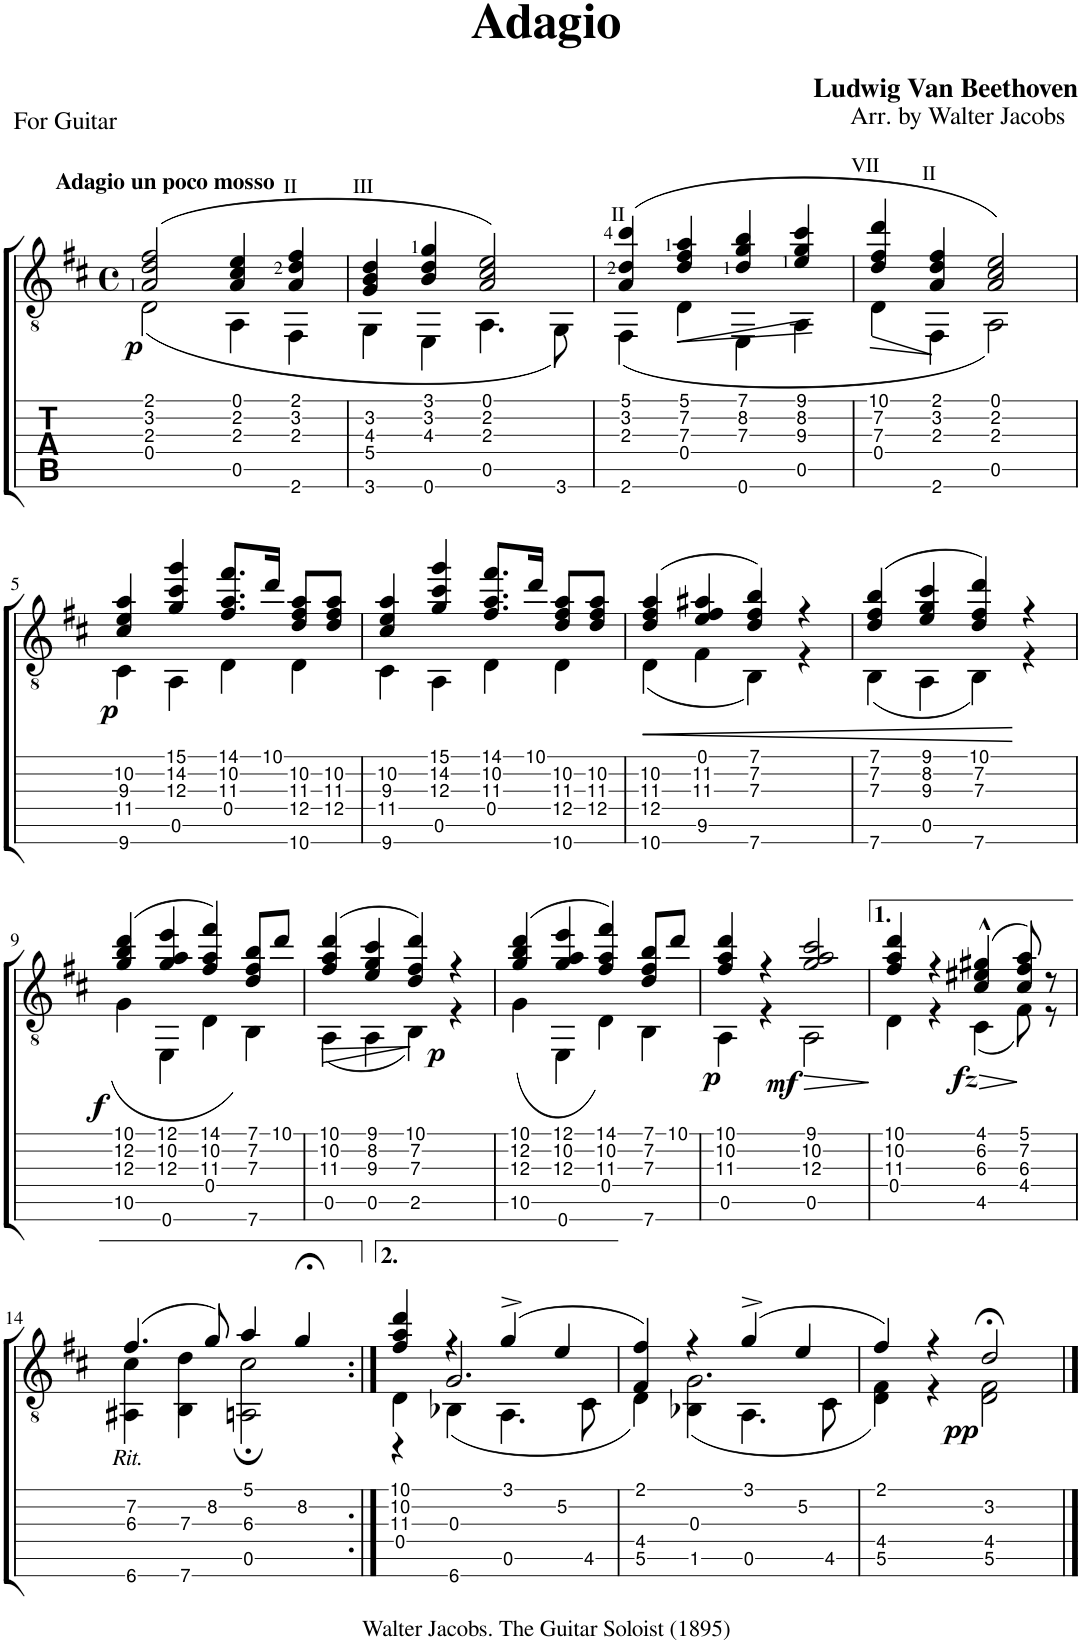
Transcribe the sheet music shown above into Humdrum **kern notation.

**kern	**kern	**dynam
*part1	*part1	*part1
*staff2	*staff1	*staff1/2
*I"Gtr	*	*
*stria6	*	*
*	*clefGv2	*
*k[f#c#]	*k[f#c#]	*
*M4/4	*M4/4	*
*met(c)	*met(c)	*
=1	=1	=1
*^	*^	*
!	!	!LO:TX:a:B:t=Adagio un poco mosso	!	!
!	!	!	!	!LO:DY:b
2A 2d 2f#	2D	(2A/ 2d/ 2f#/	(2D\	p
4A 4c# 4e	4AA	4A/ 4c#/ 4e/	4AA\	.
!	!	!LO:TX:a:t=II	!	!
4A 4d 4f#	4FF#	4A/ 4d/ 4f#/	4FF#\	.
=2	=2	=2	=2	=2
!	!	!LO:TX:a:t=III	!	!
4G 4B 4d	4GG	4G/ 4B/ 4d/	4GG\	.
4B 4d 4g	4EE	4B/ 4d/ 4g/	4EE\	.
2A 2c# 2e	4.AA	2A/ 2c#/ 2e/)	4.AA\	.
.	8GG	.	8GG\)	.
=3	=3	=3	=3	=3
!	!	!LO:TX:a:t=II	!	!
4A 4d 4a	4FF#	(4A/ 4d/ 4a/	(4FF#\	.
!	!	!	!	!LO:HP:b
4d 4f# 4a	4D	4d/ 4f#/ 4a/	4D\	<
4d 4g 4b	4EE	4d/ 4g/ 4b/	4EE\	.
4e 4g 4cc#	4AA	4e/ 4g/ 4cc#/	4AA\	.
*v	*v	*	*	*
*	*v	*v	*
.	.	[
=4	=4	=4
*^	*	*
!	!	!LO:TX:a:t=VII	!
!	!	!	!LO:HP:b
*	*	*^	*
4d 4f# 4dd	4D	4d/ 4f#/ 4dd/	4D\	>
!	!	!LO:TX:a:t=II	!	!
4A 4d 4f#	4FF#	4A/ 4d/ 4f#/	4FF#\	]
2A 2c# 2e	2AA	2A/ 2c#/ 2e/)	2AA\)	.
!!LO:LB:g=z	!!
=5	=5	=5	=5	=5
!	!	!	!	!LO:DY:b
4c# 4e 4a	4C#	4c#/ 4e/ 4a/	4C#\	p
4g 4cc# 4gg	4AA	4g/ 4cc#/ 4gg/	4AA\	.
8.f#\ 8.a\ 8.ff#\L	4D	8.f#/ 8.a/ 8.ff#/L	4D\	.
16ddJk	.	16dd/Jk	.	.
8d\ 8f#\ 8a\L	4D	8d/ 8f#/ 8a/L	4D\	.
8d\ 8f#\ 8a\J	.	8d/ 8f#/ 8a/J	.	.
=6	=6	=6	=6	=6
4c# 4e 4a	4C#	4c#/ 4e/ 4a/	4C#\	.
4g 4cc# 4gg	4AA	4g/ 4cc#/ 4gg/	4AA\	.
8.f#\ 8.a\ 8.ff#\L	4D	8.f#/ 8.a/ 8.ff#/L	4D\	.
16ddJk	.	16dd/Jk	.	.
8d\ 8f#\ 8a\L	4D	8d/ 8f#/ 8a/L	4D\	.
8d\ 8f#\ 8a\J	.	8d/ 8f#/ 8a/J	.	.
=7	=7	=7	=7	=7
!	!	!	!	!LO:HP:b
4d 4f# 4a	4D	(4d/ 4f#/ 4a/	(4D\	<
4f# 4a#X 4e	4F#	4e/ 4f#/ 4a#X/	4F#\	.
4d 4f# 4b	4BB	4d/ 4f#/ 4b/)	4BB\)	.
4r	4r	4r	4r	.
=8	=8	=8	=8	=8
4d 4f# 4b	4BB	(4d/ 4f#/ 4b/	(4BB\	.
4e 4g 4cc#	4AA	4e/ 4g/ 4cc#/	4AA\	.
4d 4f# 4dd	4BB	4d/ 4f#/ 4dd/)	4BB\)	.
4r	4r	4r	4r	[
!!LO:LB:g=z	!!
=9	=9	=9	=9	=9
!	!	!	!	!LO:DY:b
4g 4b 4dd	4G	(4g/ 4b/ 4dd/	(4G\	f
4g 4a 4ee	4EE	4g/ 4a/ 4ee/	4EE\	.
4f# 4a 4ff#	4D	4f#/ 4a/ 4ff#/)	4D\	.
8d\ 8f#\ 8b\L	4BB	8d/ 8f#/ 8b/L	4BB\)	.
8ddJ	.	8dd/J	.	.
=10	=10	=10	=10	=10
!	!	!	!	!LO:HP:b
4f# 4a 4dd	4AA	(4f#/ 4a/ 4dd/	(4AA\	>
4e 4g 4cc#	4AA	4e/ 4g/ 4cc#/	4AA\	.
!	!	!	!	!LO:DY:n=1:b
4d 4f# 4dd	4BB	4d/ 4f#/ 4dd/)	4BB\)	] p
4r	4r	4r	4r	.
=11	=11	=11	=11	=11
4g 4b 4dd	4G	(4g/ 4b/ 4dd/	(4G\	.
4g 4a 4ee	4EE	4g/ 4a/ 4ee/	4EE\	.
4f# 4a 4ff#	4D	4f#/ 4a/ 4ff#/)	4D\)	.
8d\ 8f#\ 8b\L	4BB	8d/ 8f#/ 8b/L	4BB\	.
8ddJ	.	8dd/J	.	.
=12	=12	=12	=12	=12
!	!	!	!	!LO:DY:b
4f# 4a 4dd	4AA	4f#/ 4a/ 4dd/	4AA\	p
4r	4r	4r	4r	.
!	!	!	!	!LO:HP:b
!	!	!	!	!LO:DY:n=1:b
2g 2a 2cc#	2AA	2g/ 2a/ 2cc#/	2AA\	> mf
*v	*v	*	*	*
*	*v	*v	*
.	.	]
=13	=13	=13
*^	*^	*
4f# 4a 4dd	4D	4f#/ 4a/ 4dd/	4D\	.
4r	4r	4r	4r	.
!	!	!	!	!LO:HP:b
!	!	!	!	!LO:DY:n=1:b
4c# 4fn 4g#X	4C#	(4c#/^^ 4e#X/^^ 4g#X/^^	(4C#\	> fz
8c# 8f#X 8a	8F#	8c#/ 8f#/ 8a/)	8F#\)	]
8r	8r	8r	8r	.
!!LO:LB:g=z	!!
=14	=14	=14	=14	=14
!	!	!LO:TX:b:i:t=Rit.	!	!
4.f#	4AA#X 4c#	(4.f#/	4AA#X\ 4c#\	.
.	4BB 4d	.	4BB\ 4d\	.
8g	.	8g/)	.	.
4a	2AAn 2c#	4a/	2AAn\; 2c#\;	.
4g	.	4g;</	.	.
=15:|!	=15:|!	=15:|!	=15:|!	=15:|!
*	*^	*	*^	*
4f# 4a 4dd	4D	4r	4f#/ 4a/ 4dd/	4D\	4r	.
4r	4AA#X	2.G	4r	(4BB-X\	2.G/	.
4g	4.AAn	.	(4g^/	4.AA\	.	.
4e	.	.	4e/	.	.	.
.	8C#	.	.	8C#\	.	.
=16	=16	=16	=16	=16	=16	=16
4f#	4D	4F#	4f#/)	4D\)	4F#/	.
4r	4AA#X	2.G	4r	(4BB-X\	2.G\	.
4g	4.AAn	.	(4g^/	4.AA\	.	.
4e	.	.	4e/	.	.	.
.	8C#	.	.	8C#\	.	.
*	*v	*v	*	*	*	*
*	*	*	*v	*v	*
=17	=17	=17	=17	=17
4f#	4D 4F#	4f#/)	4D\ 4F#\)	.
4r	4r	4r	4r	.
!	!	!	!	!LO:DY:b
2d	2D 2F#	2d;</	2D\ 2F#\	pp
*v	*v	*	*	*
*	*v	*v	*
==	==	==
*-	*-	*-
